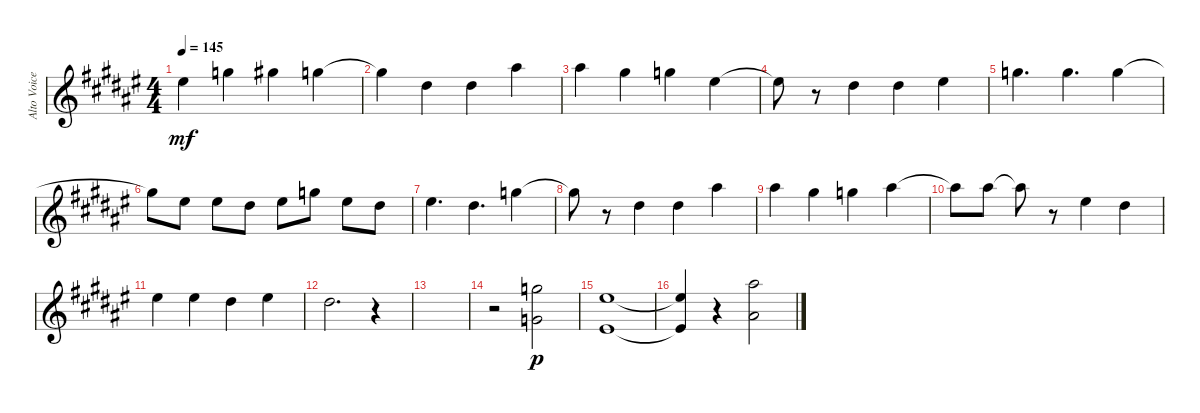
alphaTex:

\track ("Alto Voice" "Alto Voice") {instrument voiceoohs}
\staff {score}
\tuning (E4 B3 G3 D3 A2 E2 B1) {hide}
\ts (4 4)
\tempo 145
\clef g2
\ks f#
13.1.4{dy mf} 15.1.4 16.1.4 15.1.4 |
15.1{t}.4 11.1.4 11.1.4 18.1.4 |
18.1.4 16.1.4 15.1.4 13.1.4 |
13.1{t}.8 r.8 11.1.4 11.1.4 13.1.4 |
15.1.4{d} 15.1.4{d} 15.1.4 |
15.1{t}.8 13.1.8 13.1.8 11.1.8 13.1.8 15.1.8 13.1.8 11.1.8 |
13.1.4{d} 11.1.4{d} 15.1.4 |
15.1{t}.8 r.8 11.1.4 11.1.4 18.1.4 |
18.1.4 16.1.4 15.1.4 18.1.4 |
18.1{t}.8 18.1.8 18.1{t}.8 r.8 13.1.4 11.1.4 |
13.1.4 13.1.4 11.1.4 13.1.4 |
11.1.2{d} r.4 |
|
r.2 (15.1 8.2).2{dy p} |
(13.1 6.2).1 |
(13.1{t} 6.2{t}).4 r.4 (18.1 11.2).2
